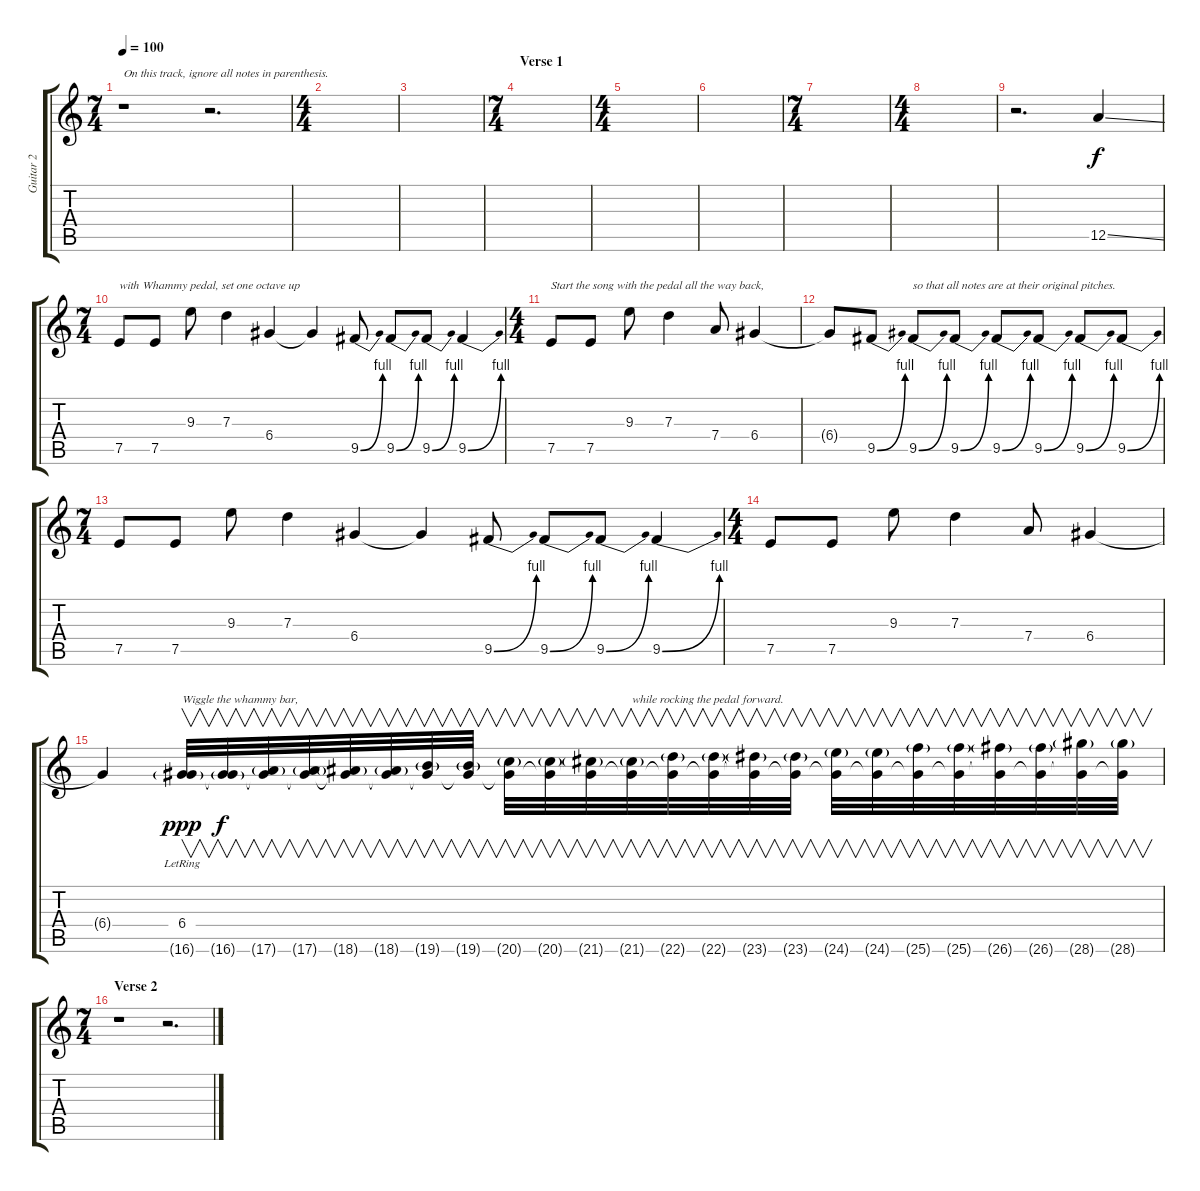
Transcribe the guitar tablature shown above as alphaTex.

\track ("Guitar 2" "Guitar 2") {instrument overdrivenguitar}
\staff {score tabs}
\tuning (E4 B3 G3 D3 A2 E2) {hide}
\ts (7 4)
\tempo 100
\clef g2
\ks c
r.1{txt "On this track, ignore all notes in parenthesis." dy f instrument overdrivenguitar} r.2{d} |
\ts (4 4)
|
|
\ts (7 4)
\section ("" "Verse 1")
|
\ts (4 4)
|
|
\ts (7 4)
|
\ts (4 4)
|
r.2{d} 12.5{ss}.4 |
\ts (7 4)
7.5.8{txt "with Whammy pedal, set one octave up"} 7.5.8 9.3.8 7.3.4 6.4.4 6.4{t}.4 9.5{be (bend 0 0 60 4)}.8 9.5{be (bend 0 0 60 4)}.8 9.5{be (bend 0 0 60 4)}.8 9.5{be (bend 0 0 60 4)}.4 |
\ts (4 4)
7.5.8{txt "Start the song with the pedal all the way back,"} 7.5.8 9.3.8 7.3.4 7.4.8 6.4.4 |
6.4{t}.8 9.5{be (bend 0 0 60 4)}.8 9.5{be (bend 0 0 60 4)}.8{txt "so that all notes are at their original pitches."} 9.5{be (bend 0 0 60 4)}.8 9.5{be (bend 0 0 60 4)}.8 9.5{be (bend 0 0 60 4)}.8 9.5{be (bend 0 0 60 4)}.8 9.5{be (bend 0 0 60 4)}.8 |
\ts (7 4)
7.5.8 7.5.8 9.3.8 7.3.4 6.4.4 6.4{t}.4 9.5{be (bend 0 0 60 4)}.8 9.5{be (bend 0 0 60 4)}.8 9.5{be (bend 0 0 60 4)}.8 9.5{be (bend 0 0 60 4)}.4 |
\ts (4 4)
7.5.8 7.5.8 9.3.8 7.3.4 7.4.8 6.4.4 |
6.4{t}.4 (6.4{lr} 16.6{g}).32{v txt "Wiggle the whammy bar, " dy ppp} (6.4{t} 16.6{g}).32{v dy f} (6.4{t} 17.6{g}).32{v} (6.4{t} 17.6{g}).32{v} (6.4{t} 18.6{g}).32{v} (6.4{t} 18.6{g}).32{v} (6.4{t} 19.6{g}).32{v} (6.4{t} 19.6{g}).32{v} (6.4{t} 20.6{g}).32{v} (6.4{t} 20.6{g}).32{v} (6.4{t} 21.6{g}).32{v} (6.4{t} 21.6{g}).32{v txt "while rocking the pedal forward."} (6.4{t} 22.6{g}).32{v} (6.4{t} 22.6{g}).32{v} (6.4{t} 23.6{g}).32{v} (6.4{t} 23.6{g}).32{v} (6.4{t} 24.6{g}).32{v} (6.4{t} 24.6{g}).32{v} (6.4{t} 25.6{g}).32{v} (6.4{t} 25.6{g}).32{v} (6.4{t} 26.6{g}).32{v} (6.4{t} 26.6{g}).32{v} (6.4{t} 28.6{g}).32{v} (6.4{t} 28.6{g}).32{v} |
\ts (7 4)
\section ("" "Verse 2")
r.1 r.2{d}
